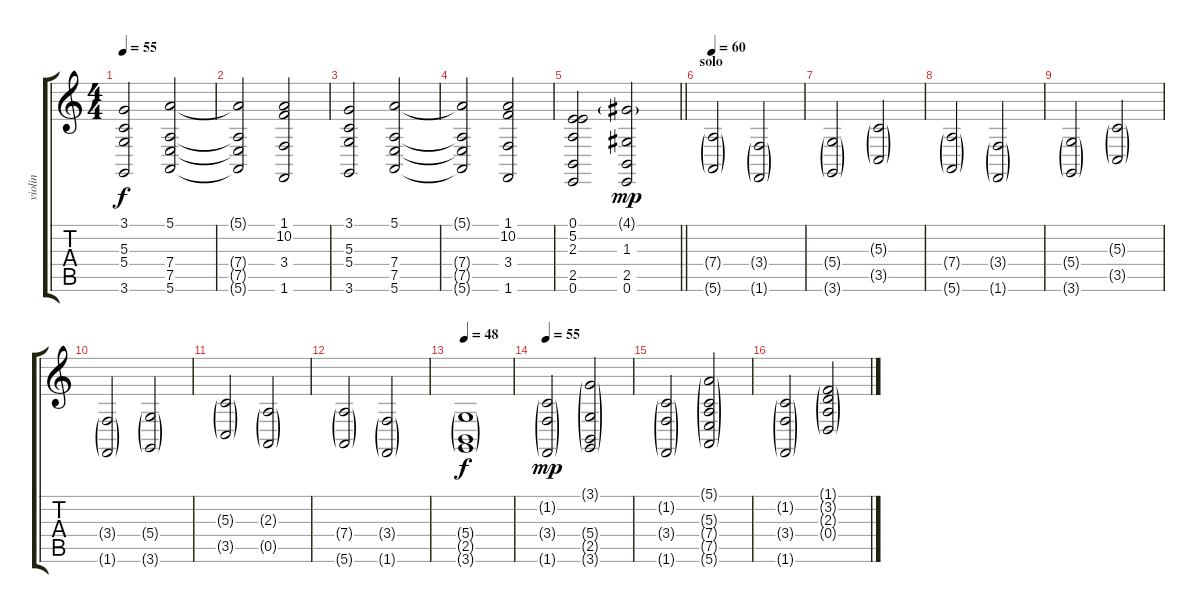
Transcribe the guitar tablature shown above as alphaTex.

\track ("violin" "violin") {instrument stringensemble2}
\staff {score tabs}
\tuning (E4 B3 G3 D3 A2 E2) {hide}
\ts (4 4)
\tempo 55
\clef g2
\ks c
(3.1 5.3 5.4 3.6).2{dy f} (5.1 7.4 7.5 5.6).2 |
(5.1{t} 7.4{t} 7.5{t} 5.6{t}).2 (1.1 10.2 3.4 1.6).2 |
(3.1 5.3 5.4 3.6).2 (5.1 7.4 7.5 5.6).2 |
(5.1{t} 7.4{t} 7.5{t} 5.6{t}).2 (1.1 10.2 3.4 1.6).2 |
\barLineRight lightlight
(0.1 5.2 2.3 2.5 0.6).2 (4.1{g} 1.3 2.5 0.6).2{dy mp} |
\section ("" "solo")
\tempo 56
\tempo 60
(7.4{g} 5.6{g}).2 (3.4{g} 1.6{g}).2 |
(5.4{g} 3.6{g}).2 (5.3{g} 3.5{g}).2 |
(7.4{g} 5.6{g}).2 (3.4{g} 1.6{g}).2 |
(5.4{g} 3.6{g}).2 (5.3{g} 3.5{g}).2 |
(3.4{g} 1.6{g}).2 (5.4{g} 3.6{g}).2 |
(5.3{g} 3.5{g}).2 (2.3{g} 0.5{g}).2 |
(7.4{g} 5.6{g}).2 (3.4{g} 1.6{g}).2 |
\tempo 48
(5.4{g} 2.5{g} 3.6{g}).1{dy f} |
\tempo 55
(1.2{g} 3.4{g} 1.6{g}).2{dy mp volume 11} (3.1{g} 5.4{g} 2.5{g} 3.6{g}).2 |
(1.2{g} 3.4{g} 1.6{g}).2 (5.1{g} 5.3{g} 7.4{g} 7.5{g} 5.6{g}).2 |
(1.2{g} 3.4{g} 1.6{g}).2 (1.1{g} 3.2{g} 2.3{g} 0.4{g}).2
